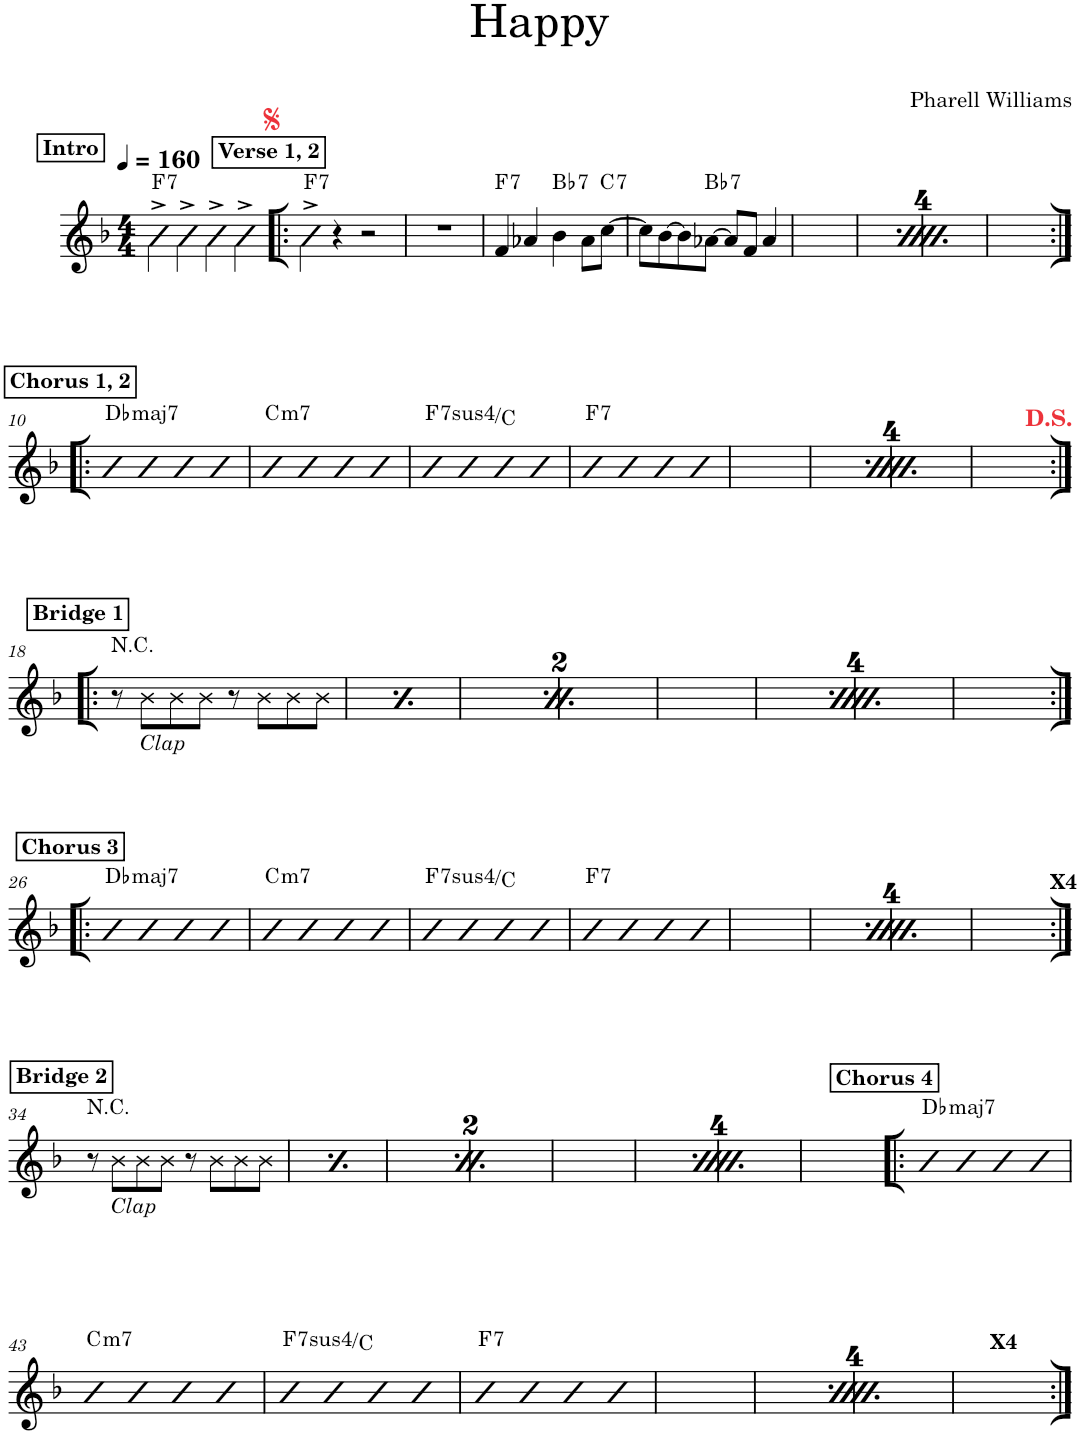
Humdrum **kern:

**kern	**harte
*part1	*part1
*staff1	*
*I"Piano	*
*I'Pno.	*
*clefG2	*
*k[b-]	*
*M4/4	*
*MM160	*
!!LO:REH:place=s1:a:B:cj:t=Intro
=1	=1
!	!LO:H:kt=7
4b-^\	F:7
4a^\	.
4b-^\	.
4b-^\	.
!!LO:REH:place=s1:a:B:cj:t=Verse 1, 2
=2!|:	=2!|:
!	!LO:H:kt=7
4b-^\	F:7
4r	.
2r	.
=3	=3
1r	.
=4	=4
!	!LO:H:kt=7
4f/	F:7
4a-X/	.
!	!LO:H:kt=7
4b-\	Bb:7
8a-\L	.
!	!LO:H:kt=7
[8cc\J	C:7
=5	=5
8cc\L]	.
[8b-\	.
8b-\]	.
!	!LO:H:kt=7
[8a-X\J	Bb:7
8a-/L]	.
8f/J	.
4a-/	.
!!LO:REH:place=s1:a:B:cj:t=Verse 1, 2
=6	=6
!	!LO:H:kt=7
4b-^\	F:7
4r	.
2r	.
=7	=7
1r	.
=8	=8
!	!LO:H:kt=7
4f/	F:7
4a-X/	.
!	!LO:H:kt=7
4b-\	Bb:7
8a-\L	.
!	!LO:H:kt=7
[8cc\J	C:7
=9	=9
8cc\L]	.
[8b-\	.
8b-\]	.
!	!LO:H:kt=7
[8a-X\J	Bb:7
8a-/L]	.
8f/J	.
4a-/	.
!!LO:LB:g=z
!!LO:REH:place=s1:a:B:cj:t=Chorus 1, 2
=10:|!|:	=10:|!|:
!	!LO:H:kt=maj7
4b-	Db:maj7
4b-	.
4b-	.
4b-	.
=11	=11
!	!LO:H:kt=m7
4b-	C:min7
4b-	.
4b-	.
4b-	.
=12	=12
!	!LO:H:kt=74
4b-	F:sus4(7)/5
4b-	.
4b-	.
4b-	.
=13	=13
!	!LO:H:kt=7
4b-	F:7
4b-	.
4b-	.
4b-	.
!!LO:REH:place=s1:a:B:cj:t=Chorus 1, 2
=14	=14
!	!LO:H:kt=maj7
4b-	Db:maj7
4b-	.
4b-	.
4b-	.
=15	=15
!	!LO:H:kt=m7
4b-	C:min7
4b-	.
4b-	.
4b-	.
=16	=16
!	!LO:H:kt=74
4b-	F:sus4(7)/5
4b-	.
4b-	.
4b-	.
=17	=17
!	!LO:H:kt=7
4b-	F:7
4b-	.
4b-	.
4b-	.
!!LO:LB:g=z
!!LO:REH:place=s1:a:B:cj:t=Bridge 1
=18:|!|:	=18:|!|:
!	!LO:H:kt=N.C.
8r	N
!LO:TX:b:i:t=Clap	!
8b-\L	.
8b-\	.
8b-\J	.
8r	.
8b-\L	.
8b-\	.
8b-\J	.
!!LO:REH:place=s1:a:B:cj:t=Bridge 1
=19	=19
!	!LO:H:kt=N.C.
8r	N
!LO:TX:b:i:t=Clap	!
8b-\L	.
8b-\	.
8b-\J	.
8r	.
8b-\L	.
8b-\	.
8b-\J	.
!!LO:REH:place=s1:a:B:cj:t=Bridge 1
=20	=20
!	!LO:H:kt=N.C.
8r	N
!LO:TX:b:i:t=Clap	!
8b-\L	.
8b-\	.
8b-\J	.
8r	.
8b-\L	.
8b-\	.
8b-\J	.
!!LO:REH:place=s1:a:B:cj:t=Bridge 1
=21	=21
!	!LO:H:kt=N.C.
8r	N
!LO:TX:b:i:t=Clap	!
8b-\L	.
8b-\	.
8b-\J	.
8r	.
8b-\L	.
8b-\	.
8b-\J	.
!!LO:REH:place=s1:a:B:cj:t=Bridge 1
=22	=22
!	!LO:H:kt=N.C.
8r	N
!LO:TX:b:i:t=Clap	!
8b-\L	.
8b-\	.
8b-\J	.
8r	.
8b-\L	.
8b-\	.
8b-\J	.
!!LO:REH:place=s1:a:B:cj:t=Bridge 1
=23	=23
!	!LO:H:kt=N.C.
8r	N
!LO:TX:b:i:t=Clap	!
8b-\L	.
8b-\	.
8b-\J	.
8r	.
8b-\L	.
8b-\	.
8b-\J	.
!!LO:REH:place=s1:a:B:cj:t=Bridge 1
=24	=24
!	!LO:H:kt=N.C.
8r	N
!LO:TX:b:i:t=Clap	!
8b-\L	.
8b-\	.
8b-\J	.
8r	.
8b-\L	.
8b-\	.
8b-\J	.
!!LO:REH:place=s1:a:B:cj:t=Bridge 1
=25	=25
!	!LO:H:kt=N.C.
8r	N
!LO:TX:b:i:t=Clap	!
8b-\L	.
8b-\	.
8b-\J	.
8r	.
8b-\L	.
8b-\	.
8b-\J	.
!!LO:LB:g=z
!!LO:REH:place=s1:a:B:cj:t=Chorus 3
=26:|!|:	=26:|!|:
!	!LO:H:kt=maj7
4b-	Db:maj7
4b-	.
4b-	.
4b-	.
=27	=27
!	!LO:H:kt=m7
4b-	C:min7
4b-	.
4b-	.
4b-	.
=28	=28
!	!LO:H:kt=74
4b-	F:sus4(7)/5
4b-	.
4b-	.
4b-	.
=29	=29
!	!LO:H:kt=7
4b-	F:7
4b-	.
4b-	.
4b-	.
!!LO:REH:place=s1:a:B:cj:t=Chorus 3
=30	=30
!	!LO:H:kt=maj7
4b-	Db:maj7
4b-	.
4b-	.
4b-	.
=31	=31
!	!LO:H:kt=m7
4b-	C:min7
4b-	.
4b-	.
4b-	.
=32	=32
!	!LO:H:kt=74
4b-	F:sus4(7)/5
4b-	.
4b-	.
4b-	.
=33	=33
!	!LO:H:kt=7
4b-	F:7
4b-	.
4b-	.
4b-	.
!!LO:LB:g=z
!!LO:REH:place=s1:a:B:cj:t=Bridge 2
=34:|!	=34:|!
!	!LO:H:kt=N.C.
8r	N
!LO:TX:b:i:t=Clap	!
8b-\L	.
8b-\	.
8b-\J	.
8r	.
8b-\L	.
8b-\	.
8b-\J	.
!!LO:REH:place=s1:a:B:cj:t=Bridge 2
=35	=35
!	!LO:H:kt=N.C.
8r	N
!LO:TX:b:i:t=Clap	!
8b-\L	.
8b-\	.
8b-\J	.
8r	.
8b-\L	.
8b-\	.
8b-\J	.
!!LO:REH:place=s1:a:B:cj:t=Bridge 2
=36	=36
!	!LO:H:kt=N.C.
8r	N
!LO:TX:b:i:t=Clap	!
8b-\L	.
8b-\	.
8b-\J	.
8r	.
8b-\L	.
8b-\	.
8b-\J	.
!!LO:REH:place=s1:a:B:cj:t=Bridge 2
=37	=37
!	!LO:H:kt=N.C.
8r	N
!LO:TX:b:i:t=Clap	!
8b-\L	.
8b-\	.
8b-\J	.
8r	.
8b-\L	.
8b-\	.
8b-\J	.
!!LO:REH:place=s1:a:B:cj:t=Bridge 2
=38	=38
!	!LO:H:kt=N.C.
8r	N
!LO:TX:b:i:t=Clap	!
8b-\L	.
8b-\	.
8b-\J	.
8r	.
8b-\L	.
8b-\	.
8b-\J	.
!!LO:REH:place=s1:a:B:cj:t=Bridge 2
=39	=39
!	!LO:H:kt=N.C.
8r	N
!LO:TX:b:i:t=Clap	!
8b-\L	.
8b-\	.
8b-\J	.
8r	.
8b-\L	.
8b-\	.
8b-\J	.
!!LO:REH:place=s1:a:B:cj:t=Bridge 2
=40	=40
!	!LO:H:kt=N.C.
8r	N
!LO:TX:b:i:t=Clap	!
8b-\L	.
8b-\	.
8b-\J	.
8r	.
8b-\L	.
8b-\	.
8b-\J	.
!!LO:REH:place=s1:a:B:cj:t=Bridge 2
=41	=41
!	!LO:H:kt=N.C.
8r	N
!LO:TX:b:i:t=Clap	!
8b-\L	.
8b-\	.
8b-\J	.
8r	.
8b-\L	.
8b-\	.
8b-\J	.
!!LO:REH:place=s1:a:B:cj:t=Chorus 4
=42!|:	=42!|:
!	!LO:H:kt=maj7
4b-	Db:maj7
4b-	.
4b-	.
4b-	.
!!LO:LB:g=z
=43	=43
!	!LO:H:kt=m7
4b-	C:min7
4b-	.
4b-	.
4b-	.
=44	=44
!	!LO:H:kt=74
4b-	F:sus4(7)/5
4b-	.
4b-	.
4b-	.
=45	=45
!	!LO:H:kt=7
4b-	F:7
4b-	.
4b-	.
4b-	.
!!LO:REH:place=s1:a:B:cj:t=Chorus 4
=46	=46
!	!LO:H:kt=maj7
4b-	Db:maj7
4b-	.
4b-	.
4b-	.
=47	=47
!	!LO:H:kt=m7
4b-	C:min7
4b-	.
4b-	.
4b-	.
=48	=48
!	!LO:H:kt=74
4b-	F:sus4(7)/5
4b-	.
4b-	.
4b-	.
=49	=49
!	!LO:H:kt=7
4b-	F:7
4b-	.
4b-	.
4b-	.
=:|!	=:|!
*-	*-
